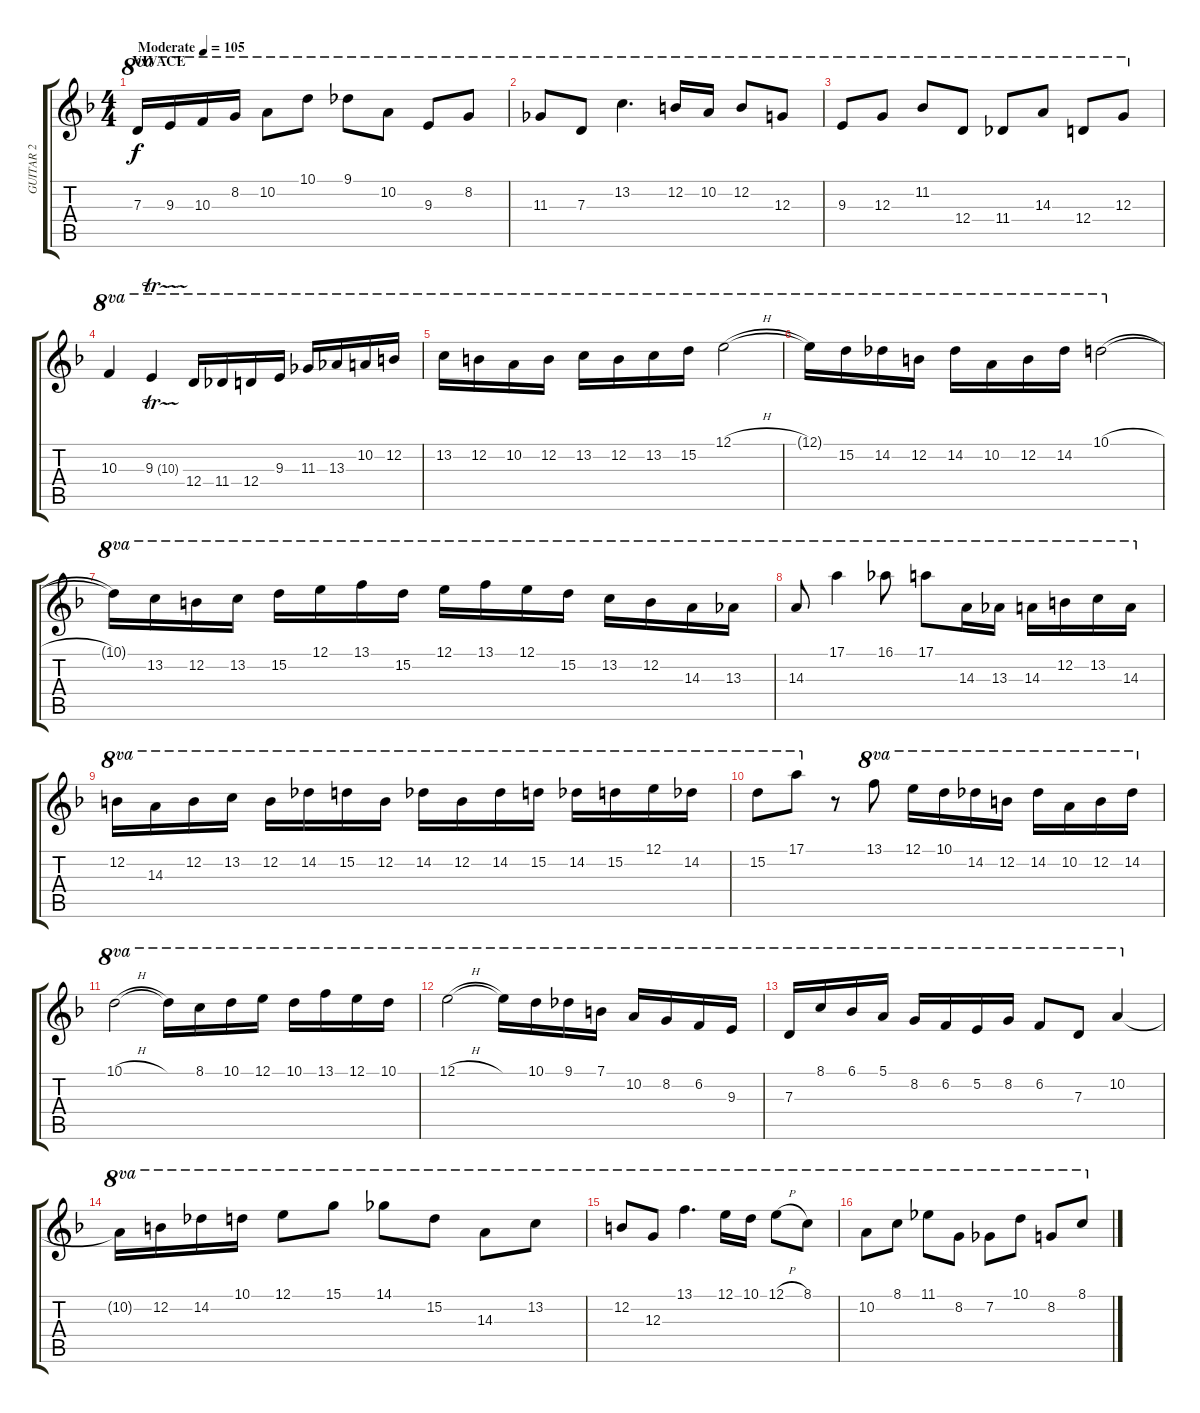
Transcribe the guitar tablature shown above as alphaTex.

\track ("GUITAR 2" "GUITAR 2") {instrument overdrivenguitar}
\staff {score tabs}
\tuning (E4 B3 G3 D3 A2 E2) {hide}
\ts (4 4)
\section ("" "VIVACE")
\tempo (105 "Moderate")
\clef g2
\ks dminor
7.3.16{ot 8va dy f instrument overdrivenguitar} 9.3.16{ot 8va} 10.3.16{ot 8va} 8.2.16{ot 8va} 10.2.8{ot 8va} 10.1.8{ot 8va} 9.1.8{ot 8va} 10.2.8{ot 8va} 9.3.8{ot 8va} 8.2.8{ot 8va} |
11.3.8{ot 8va} 7.3.8{ot 8va} 13.2.4{d ot 8va} 12.2.16{ot 8va} 10.2.16{ot 8va} 12.2.8{ot 8va} 12.3.8{ot 8va} |
9.3.8{ot 8va} 12.3.8{ot 8va} 11.2.8{ot 8va} 12.4.8{ot 8va} 11.4.8{ot 8va} 14.3.8{ot 8va} 12.4.8{ot 8va} 12.3.8{ot 8va} |
10.3.4{ot 8va} 9.3{tr (10 32)}.4{ot 8va} 12.4.16{ot 8va} 11.4.16{ot 8va} 12.4.16{ot 8va} 9.3.16{ot 8va} 11.3.16{ot 8va} 13.3.16{ot 8va} 10.2.16{ot 8va} 12.2.16{ot 8va} |
13.2.16{ot 8va} 12.2.16{ot 8va} 10.2.16{ot 8va} 12.2.16{ot 8va} 13.2.16{ot 8va} 12.2.16{ot 8va} 13.2.16{ot 8va} 15.2.16{ot 8va} 12.1{h}.2{ot 8va} |
12.1{t}.16{ot 8va} 15.2.16{ot 8va} 14.2.16{ot 8va} 12.2.16{ot 8va} 14.2.16{ot 8va} 10.2.16{ot 8va} 12.2.16{ot 8va} 14.2.16{ot 8va} 10.1{h}.2{ot 8va} |
10.1{t}.16{ot 8va} 13.2.16{ot 8va} 12.2.16{ot 8va} 13.2.16{ot 8va} 15.2.16{ot 8va} 12.1.16{ot 8va} 13.1.16{ot 8va} 15.2.16{ot 8va} 12.1.16{ot 8va} 13.1.16{ot 8va} 12.1.16{ot 8va} 15.2.16{ot 8va} 13.2.16{ot 8va} 12.2.16{ot 8va} 14.3.16{ot 8va} 13.3.16{ot 8va} |
14.3.8{ot 8va} 17.1.4{ot 8va} 16.1.8{ot 8va} 17.1.8{ot 8va} 14.3.16{ot 8va} 13.3.16{ot 8va} 14.3.16{ot 8va} 12.2.16{ot 8va} 13.2.16{ot 8va} 14.3.16{ot 8va} |
12.2.16{ot 8va} 14.3.16{ot 8va} 12.2.16{ot 8va} 13.2.16{ot 8va} 12.2.16{ot 8va} 14.2.16{ot 8va} 15.2.16{ot 8va} 12.2.16{ot 8va} 14.2.16{ot 8va} 12.2.16{ot 8va} 14.2.16{ot 8va} 15.2.16{ot 8va} 14.2.16{ot 8va} 15.2.16{ot 8va} 12.1.16{ot 8va} 14.2.16{ot 8va} |
15.2.8{ot 8va} 17.1.8{ot 8va} r.8 13.1.8{ot 8va} 12.1.16{ot 8va} 10.1.16{ot 8va} 14.2.16{ot 8va} 12.2.16{ot 8va} 14.2.16{ot 8va} 10.2.16{ot 8va} 12.2.16{ot 8va} 14.2.16{ot 8va} |
10.1{h}.2{ot 8va} 10.1{t}.16{ot 8va} 8.1.16{ot 8va} 10.1.16{ot 8va} 12.1.16{ot 8va} 10.1.16{ot 8va} 13.1.16{ot 8va} 12.1.16{ot 8va} 10.1.16{ot 8va} |
12.1{h}.2{ot 8va} 12.1{t}.16{ot 8va} 10.1.16{ot 8va} 9.1.16{ot 8va} 7.1.16{ot 8va} 10.2.16{ot 8va} 8.2.16{ot 8va} 6.2.16{ot 8va} 9.3.16{ot 8va} |
7.3.16{ot 8va} 8.1.16{ot 8va} 6.1.16{ot 8va} 5.1.16{ot 8va} 8.2.16{ot 8va} 6.2.16{ot 8va} 5.2.16{ot 8va} 8.2.16{ot 8va} 6.2.8{ot 8va} 7.3.8{ot 8va} 10.2.4{ot 8va} |
10.2{t}.16{ot 8va} 12.2.16{ot 8va} 14.2.16{ot 8va} 10.1.16{ot 8va} 12.1.8{ot 8va} 15.1.8{ot 8va} 14.1.8{ot 8va} 15.2.8{ot 8va} 14.3.8{ot 8va} 13.2.8{ot 8va} |
12.2.8{ot 8va} 12.3.8{ot 8va} 13.1.4{d ot 8va} 12.1.16{ot 8va} 10.1.16{ot 8va} 12.1{h}.8{ot 8va} 8.1.8{ot 8va} |
10.2.8{ot 8va} 8.1.8{ot 8va} 11.1.8{ot 8va} 8.2.8{ot 8va} 7.2.8{ot 8va} 10.1.8{ot 8va} 8.2.8{ot 8va} 8.1.8{ot 8va}
